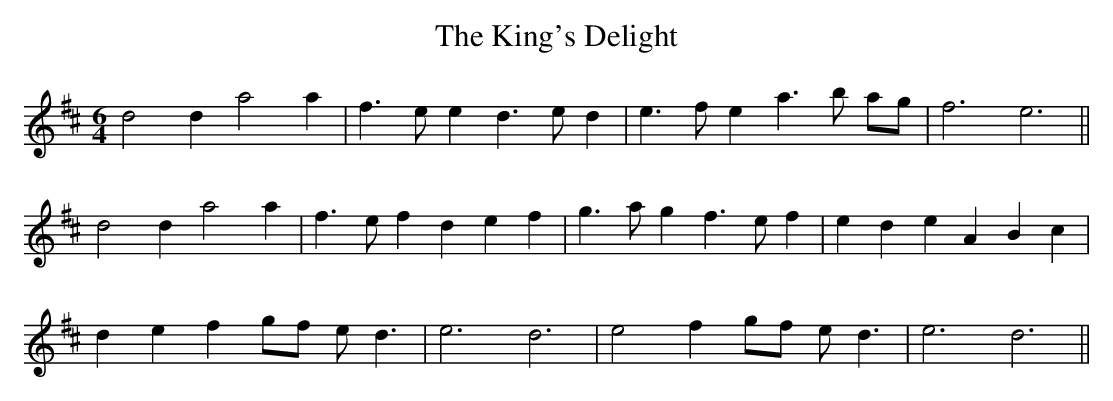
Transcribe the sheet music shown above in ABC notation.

X:1
T:King's Delight, The
M:6/4
L:1/8
K:D
d4 d2 a4a2|f3e e2 d3e d2|e3f e2 a3b ag|f6 e6||
d4 d2 a4a2|f3e f2d2e2f2|g3a g2 f3e f2|e2d2e2A2B2c2|
d2e2f2 gf ed3|e6 d6|e4 f2 gf ed3|e6 d6||
